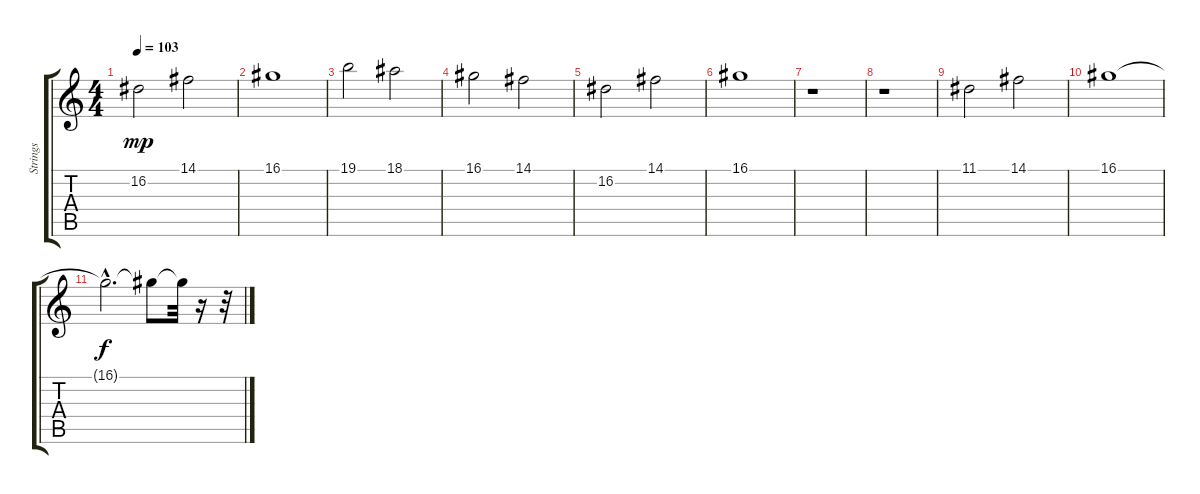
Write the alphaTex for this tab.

\track ("Strings" "Strings") {instrument stringensemble2}
\staff {score tabs}
\tuning (E4 B3 G3 D3 A2 E2) {hide}
\ts (4 4)
\tempo 103
\clef g2
\ks c
16.2.2{dy mp} 14.1.2 |
16.1.1 |
19.1.2 18.1.2 |
16.1.2 14.1.2 |
16.2.2 14.1.2 |
16.1.1 |
r.1 |
r.1 |
11.1.2 14.1.2 |
16.1.1 |
16.1{hac t}.2{d dy f} 16.1{t}.8 16.1{t}.32 r.16 r.32
